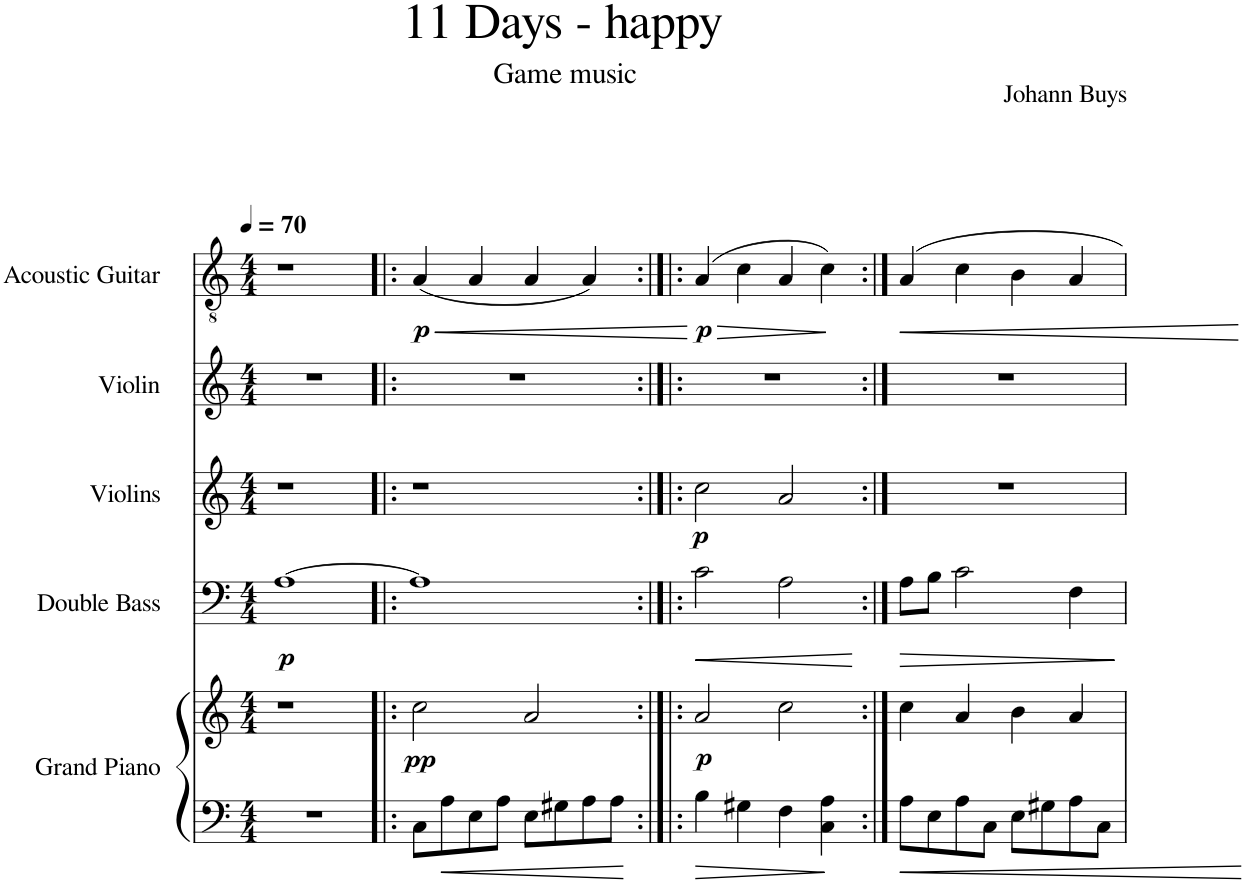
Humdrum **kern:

**kern	**kern	**dynam	**kern	**dynam	**kern	**dynam	**kern	**kern	**dynam
*part5	*part5	*part5	*part4	*part4	*part3	*part3	*part2	*part1	*part1
*staff6	*staff5	*staff5/6	*staff4	*staff4	*staff3	*staff3	*staff2	*staff1	*staff1
*I"Grand Piano	*	*	*I"Double Bass	*	*I"Violins	*	*I"Violin	*I"Acoustic Guitar	*
*I'Pno.	*	*	*I'Db.	*	*I'Vlns.	*	*I'Vln.	*I'Guit.	*
*clefF4	*clefG2	*	*clefF4	*	*clefG2	*	*clefG2	*clefGv2	*
*	*	*	*Trd7c12	*	*	*	*	*	*
*k[]	*k[]	*	*k[]	*	*k[]	*	*k[]	*k[]	*
*M4/4	*M4/4	*	*M4/4	*	*M4/4	*	*M4/4	*M4/4	*
*MM70	*MM70	*	*MM70	*	*MM70	*	*MM70	*MM70	*
=1	=1	=1	=1	=1	=1	=1	=1	=1	=1
!	!	!	!	!LO:DY:b	!	!	!	!	!
1r	1r	.	[1A	p	1r	.	1r	1r	.
=2!|:	=2!|:	=2!|:	=2!|:	=2!|:	=2!|:	=2!|:	=2!|:	=2!|:	=2!|:
!	!	!LO:DY:b	!	!	!	!	!	!	!LO:HP:b
!	!	!	!	!	!	!	!	!	!LO:DY:n=1:b
8C\L	2cc\	pp	1A]	.	1r	.	1r	(4A/	< p
8A\	.	.	.	.	.	.	.	.	.
8E\	.	.	.	.	.	.	.	4A/	.
8A\J	.	.	.	.	.	.	.	.	.
8E\L	2a/	.	.	.	.	.	.	4A/	.
8G#X\	.	.	.	.	.	.	.	.	.
8A\	.	.	.	.	.	.	.	4A/)	.
8A\J	.	.	.	.	.	.	.	.	.
.	.	.	.	.	.	.	.	.	[
=3:|!|:	=3:|!|:	=3:|!|:	=3:|!|:	=3:|!|:	=3:|!|:	=3:|!|:	=3:|!|:	=3:|!|:	=3:|!|:
!	!	!LO:DY:b	!	!LO:HP:b	!	!LO:DY:b	!	!	!LO:HP:b
!	!	!	!	!	!	!	!	!	!LO:DY:n=1:b
4B\	2a/	p	2c\	<	2cc\	p	1r	(4A/	> p
4G#X\	.	.	.	.	.	.	.	4c\	.
4F\	2cc\	.	2A\	.	2a/	.	.	4A/	.
4C\ 4A\	.	.	.	.	.	.	.	4c\)	.
.	.	.	.	[	.	.	.	.	]
=4:|!	=4:|!	=4:|!	=4:|!	=4:|!	=4:|!	=4:|!	=4:|!	=4:|!	=4:|!
!	!	!	!	!LO:HP:b	!	!	!	!	!LO:HP:b
8A\L	4cc\	.	8A\L	>	1r	.	1r	4A/	<
8E\	.	.	8B\J	.	.	.	.	.	.
8A\	4a/	.	2c\	.	.	.	.	4c\	.
8C\J	.	.	.	.	.	.	.	.	.
8E\L	4b\	.	.	.	.	.	.	4B\	.
8G#X\	.	.	.	.	.	.	.	.	.
8A\	4a/	.	4F\	.	.	.	.	4A/	.
8C\J	.	.	.	.	.	.	.	.	.
.	.	.	.	]	.	.	.	.	[
=	=	=	=	=	=	=	=	=	=
*-	*-	*-	*-	*-	*-	*-	*-	*-	*-
